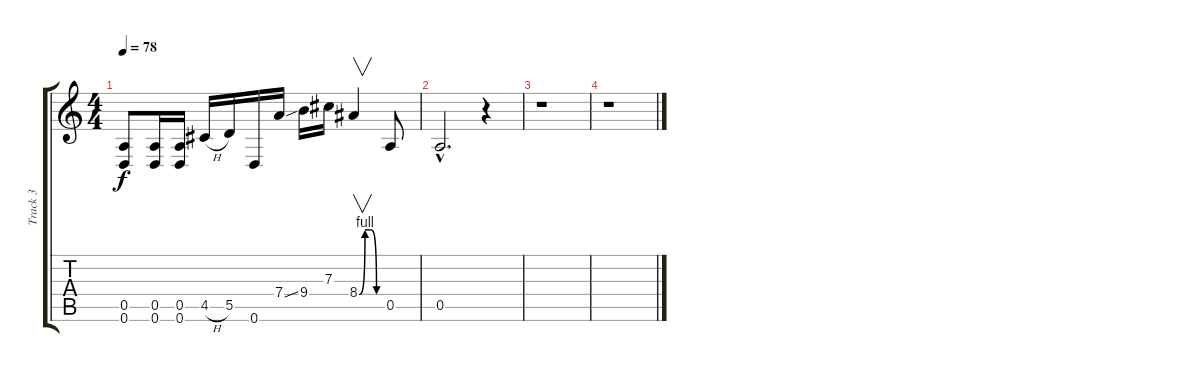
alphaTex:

\track ("Track 3" "Track 3") {instrument distortionguitar}
\staff {score tabs}
\tuning (D4 A3 Gb3 D3 A2 D2) {hide}
\ts (4 4)
\tempo 78
\clef g2
\ks c
(0.5 0.6).8{dy f} (0.5 0.6).16 (0.5 0.6).16 4.5{h}.16 5.5.16 0.6.16 7.4{ss}.16 9.4.16 7.3.16 8.4{be (custom 0 0 15 4 30 4 45 0 60 0)}.4{v} 0.5.8 |
0.5{hac}.2{d} r.4 |
r.1 |
r.1
